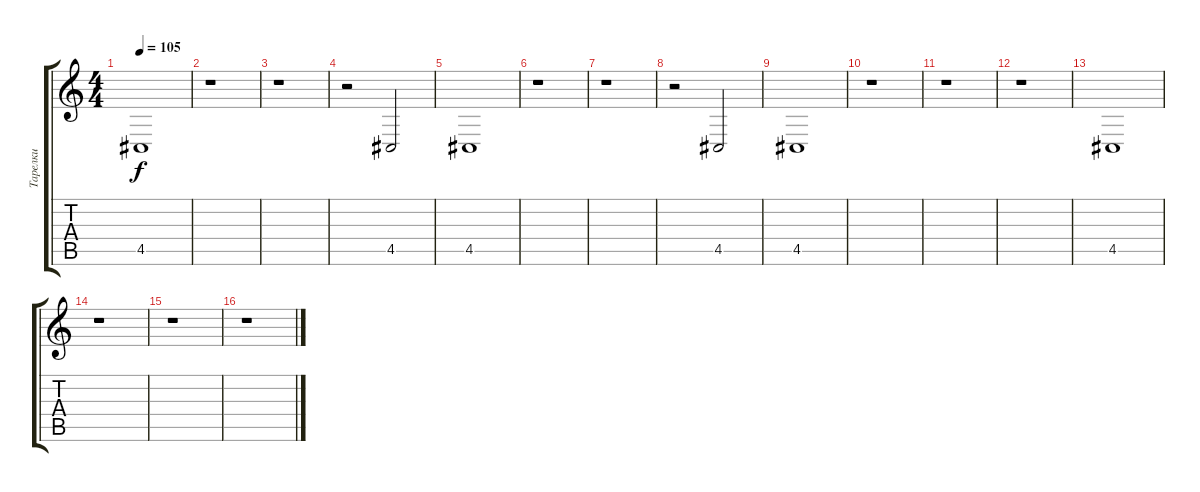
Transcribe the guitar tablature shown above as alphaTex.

\track ("Тарелки" "Тарелки") {instrument acousticgrandpiano}
\staff {score tabs}
\tuning (E4 B3 G3 D3 A2 E2) {hide}
\ts (4 4)
\tempo 105
\clef g2
\ks c
4.5.1{dy f} |
r.1 |
r.1 |
r.2 4.5.2 |
4.5.1 |
r.1 |
r.1 |
r.2 4.5.2 |
4.5.1 |
r.1 |
r.1 |
r.1 |
4.5.1 |
r.1 |
r.1 |
r.1
